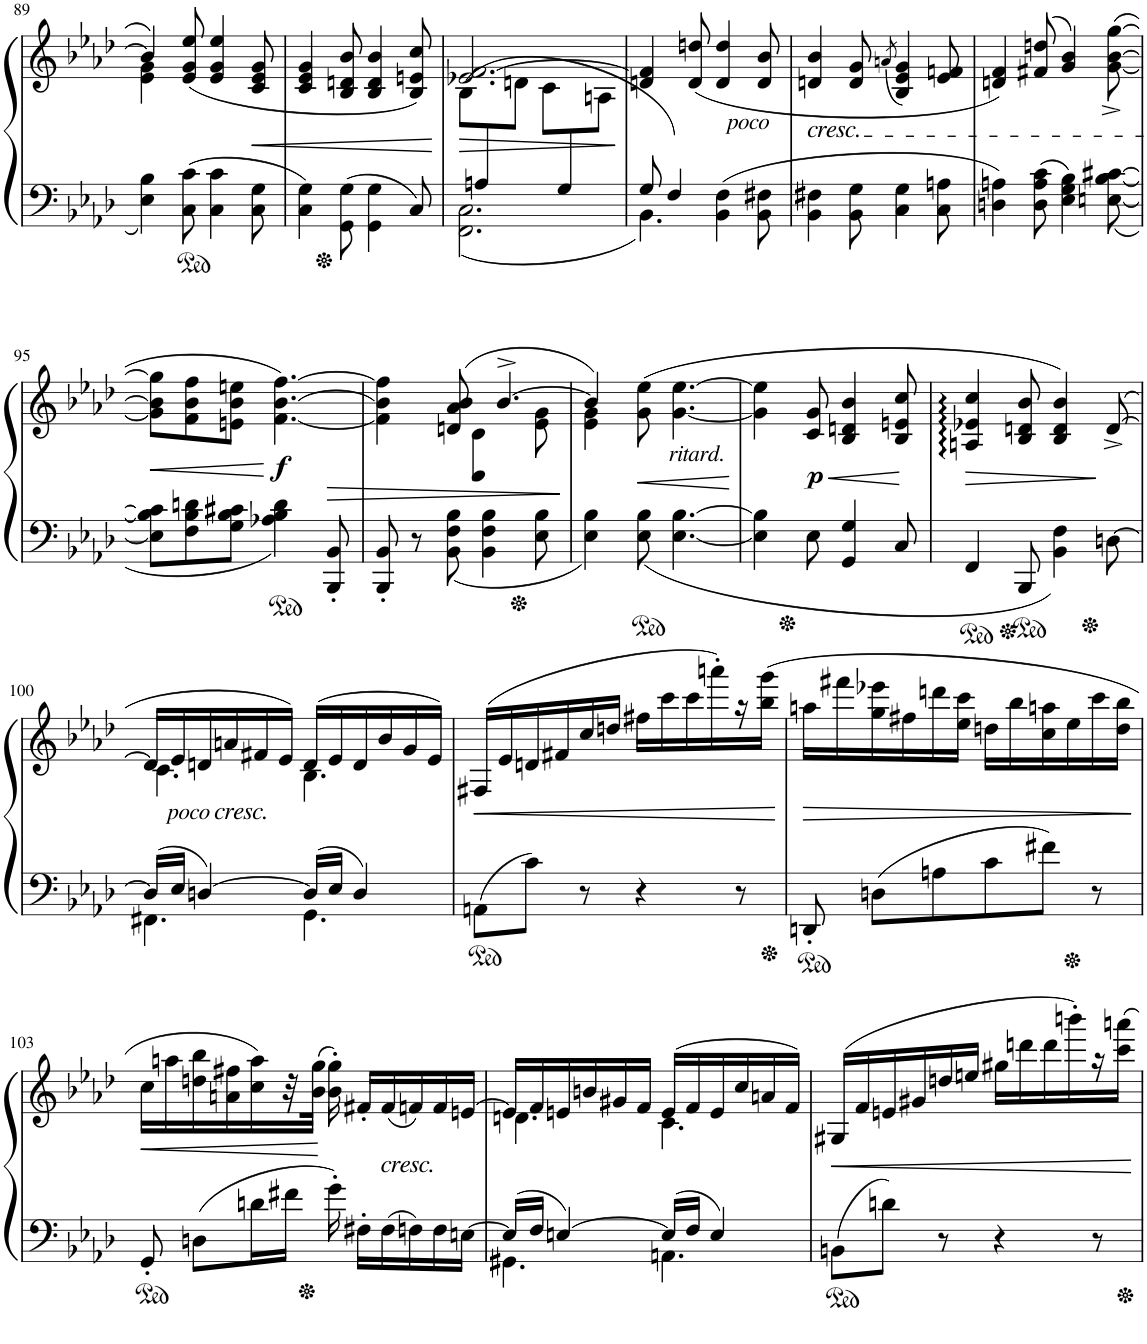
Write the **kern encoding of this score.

**kern	**kern	**dynam
*part1	*part1	*part1
*staff2	*staff1	*staff1/2
*I"Pianinas	*	*
!!LO:PB:g=z
*clefF4	*clefG2	*
*k[b-e-a-d-]	*k[b-e-a-d-]	*
*M6/8	*M6/8	*
=89	=89	=89
*	*^	*
4E-\ 4B-\	4b-/]	4e-\ 4g\	.
8C\ 8c\	(8e-/ 8g/ 8ee-/	2ryy	.
4C\ 4c\	4e-/ 4g/ 4ee-/	.	.
!	!	!	!LO:HP:b
8C\ 8G\	8c/ 8e-/ 8g/	.	<
*	*v	*v	*
=90	=90	=90
4C\ 4G\	4c/ 4e-/ 4g/	.
8GG\ 8G\	8B-/ 8dn/ 8b-/	.
4GG\ 4G\	4B-/ 4d/ 4b-/	.
8C/	8B-/ 8en/ 8cc/)	.
.	.	[
=91	=91	=91
*^	*	*
!	!	!	!LO:HP:b
*	*	*^	*
8ryy	2.FF\ 2.C\	2.e-X/ [2.f/	(8B-\L	>
8An/	.	.	8ryy	.
4ryy	.	.	8dn\J	.
.	.	.	8c\L	.
8G/	.	.	8ryy	.
8ryy	.	.	8An\J	.
*v	*v	*	*	*
*	*v	*v	*
.	.	]
=92	=92	=92
*^	*	*
8G/	4.BB-\	4dn/ 4f/]	.
4F/)	.	.	.
.	.	(8d/ 8ddn/	.
!	!	!LO:TX:b:i:t=poco	!
4BB-\ 4F\	4.ryy	4d/ 4dd/	.
8BB-\ 8F#X\	.	8d/ 8b-/	.
*v	*v	*	*
=93	=93	=93
!	!LO:TX:b:i:t=cresc.	!
4BB-\ 4F#X\	4dn/ 4b-/	.
8BB-\ 8G\	8d/ 8g/	.
.	(8qan/	.
4C\ 4G\	4B-/ 4e-/ 4g/)	.
8C\ 8An\	8e-/ 8fn/	.
=94	=94	=94
4Dn\ 4An\	4dn/ 4f/)	.
8D\ 8A\ 8c\	(>8f#X/ 8ddn/	.
4E-\ 4G\ 4B-\	4g/ 4b-/)	.
[8En\ [8B-\ [8c#X\	([8g\^< [8b-\^< [8gg\^<	.
!!LO:LB:g=z
=95	=95	=95
!	!	!LO:HP:b
8E\] 8B-\] 8c#\]L	8g\] 8b-\] 8gg\]L	<
8F\ 8B-\ 8dn\	8f\ 8b-\ 8ff\	.
8G\ 8B-\ 8c#X\J	8en\ 8b-\ 8een\J	.
!	!	!LO:DY:n=1:b
4A-X\ 4B-\ 4d\	[4.f\ [>4.b-\ [>4.ff\)	[ f
8BBB-/' 8BB-/'	.	.
=96	=96	=96
*	*^	*
8BBB-/' 8BB-/'	4f\] 4b-\] 4ff\]	4.ryy	.
8r	.	.	.
8BB-\ 8F\ 8B-\	(8dn/ 8a-/ 8b-/	.	.
4BB-\ 4F\ 4B-\	[4.b-^/	4d\ 4a-\	.
8E-\ 8B-\	.	8e-\ 8g\	.
=97	=97	=97	=97
4E-\ 4B-\	4b-/])	4e-\ 4g\	.
!	!	!	!LO:HP:b
8E-\ 8B-\	(>8g\ 8ee-\	2ryy	<
!	!LO:TX:b:i:t=ritard.	!	!
[4.E-\ [4.B-\	[4.g\ [>4.ee-\	.	.
*	*v	*v	*
.	.	[
=98	=98	=98
4E-\] 4B-\]	4g\] 4ee-\]	.
!	!	!LO:HP:b
!	!	!LO:DY:n=1:b
8E-\	8c/ 8g/	< p
4GG/ 4G/	4B-/ 4dn/ 4b-/	.
8C/	8B-/ 8en/ 8cc/	.
.	.	[
=99	=99	=99
!	!	!LO:HP:b
4FF/	4An/ 4e-X/ 4cc/	>
8BBB-/	8B-/ 8dn/ 8b-/	.
4BB-\ 4F\	4B-/ 4d/ 4b-/)	.
[>8Dn^\	(>[8d^/	]
!!LO:LB:g=z
=100	=100	=100
*^	*^	*
!	!	!LO:TX:b:i:t=poco	!	!
!	!	!LO:TX:b:i:t=cresc.	!	!
16D/LL]	4.FF#X\	16d/LL]	4.c\	.
16E-/JJ	.	16e-/	.	.
[4Dn/	.	16dn/	.	.
.	.	16an/	.	.
.	.	16f#X/	.	.
.	.	16e-/JJ)	.	.
16D/LL]	4.GG\	(16d/LL	4.B-\	.
16E-/JJ	.	16e-/	.	.
4D/	.	16d/	.	.
.	.	16b-/	.	.
.	.	16g/	.	.
.	.	16e-/JJ)	.	.
*v	*v	*	*	*
*	*v	*v	*
=101	=101	=101
!	!	!LO:HP:b
8AAn\L	(16F#X/LL	<
.	16e-/	.
8c\J	16dn/	.
.	16f#X/	.
8r	16cc/	.
.	16ddn/JJ	.
4r	16ff#X\LL	.
.	16ccc\	.
.	16ccc\	.
.	16aaan'\)	.
8r	16r	.
.	(16bb-\> 16ggg\>JJ	.
.	.	[
=102	=102	=102
!	!	!LO:HP:b
8DDn'/	16aan>\LL	>
.	16fff#X>\	.
8Dn\L	16gg\> 16eee-X\>	.
.	16ff#X>\	.
8An\	16dddn>\	.
.	16ee-\ 16ccc\JJ	.
8c\	16ddn\LL	.
.	16bb-\	.
8f#X\J	16cc\ 16aan\	.
.	16ee-\	.
8r	16ccc\	.
.	16dd\ 16bb-\JJ	.
.	.	]
!!LO:LB:g=z
=103	=103	=103
!	!	!LO:HP:b
8GG'/	16cc\LL	<
.	16aan>\	.
8Dn\L	16ddn\> 16bb-\>	.
.	16an\> 16ff#X\>	.
16dn\L	16cc\> 16aa\>)	.
16f#X\JJ	32r	.
.	(32b-\> 32gg\>JJJ	.
16g'\	16b-\' 16gg\')	[
16F#X'\LL	16f#X'/LL	.
!	!LO:TX:b:i:t=cresc.	!
16F#\	(16f#/	.
16Fn\	16fn/)	.
16F\	16f/	.
[>16En\JJ	[16en/JJ	.
=104	=104	=104
*^	*^	*
16E/LL]	4.GG#X\	16e/LL]	4.dn\	.
16F/JJ	.	16f/	.	.
[4En/	.	16en/	.	.
.	.	16bn/	.	.
.	.	16g#X/	.	.
.	.	16f/JJ	.	.
16E/LL]	4.AAn\	(16e/LL	4.c\	.
16F/JJ	.	16f/	.	.
4E/	.	16e/	.	.
.	.	16cc/	.	.
.	.	16an/	.	.
.	.	16f/JJ)	.	.
*v	*v	*	*	*
*	*v	*v	*
=105	=105	=105
!	!	!LO:HP:b
8BBn\L	(16G#X/LL	<
.	16f/	.
8dn\J	16en/	.
.	16g#X/	.
8r	16ddn/	.
.	16een/JJ	.
4r	16gg#X\LL	.
.	16dddn\	.
.	16ddd\	.
.	16bbbn'\)	.
8r	16r	.
.	16ccc\> 16aaan\>JJ	.
.	.	[
=	=	=
*-	*-	*-
